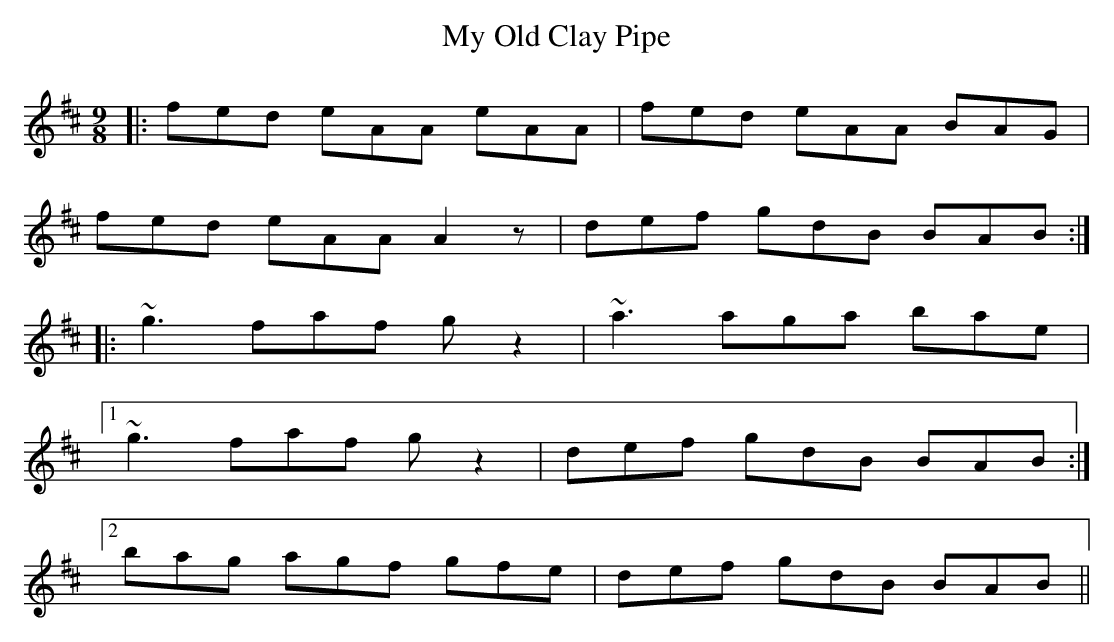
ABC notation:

X:1
T: My Old Clay Pipe
M: 9/8
L: 1/8
K: Amix
|:fed eAA eAA|fed eAA BAG|
fed eAA A2z|def gdB BAB:|
|:~g3 faf gz2|~a3 aga bae|
[1 ~g3 faf gz2|def gdB BAB:|
[2 bag agf gfe| def gdB BAB||
